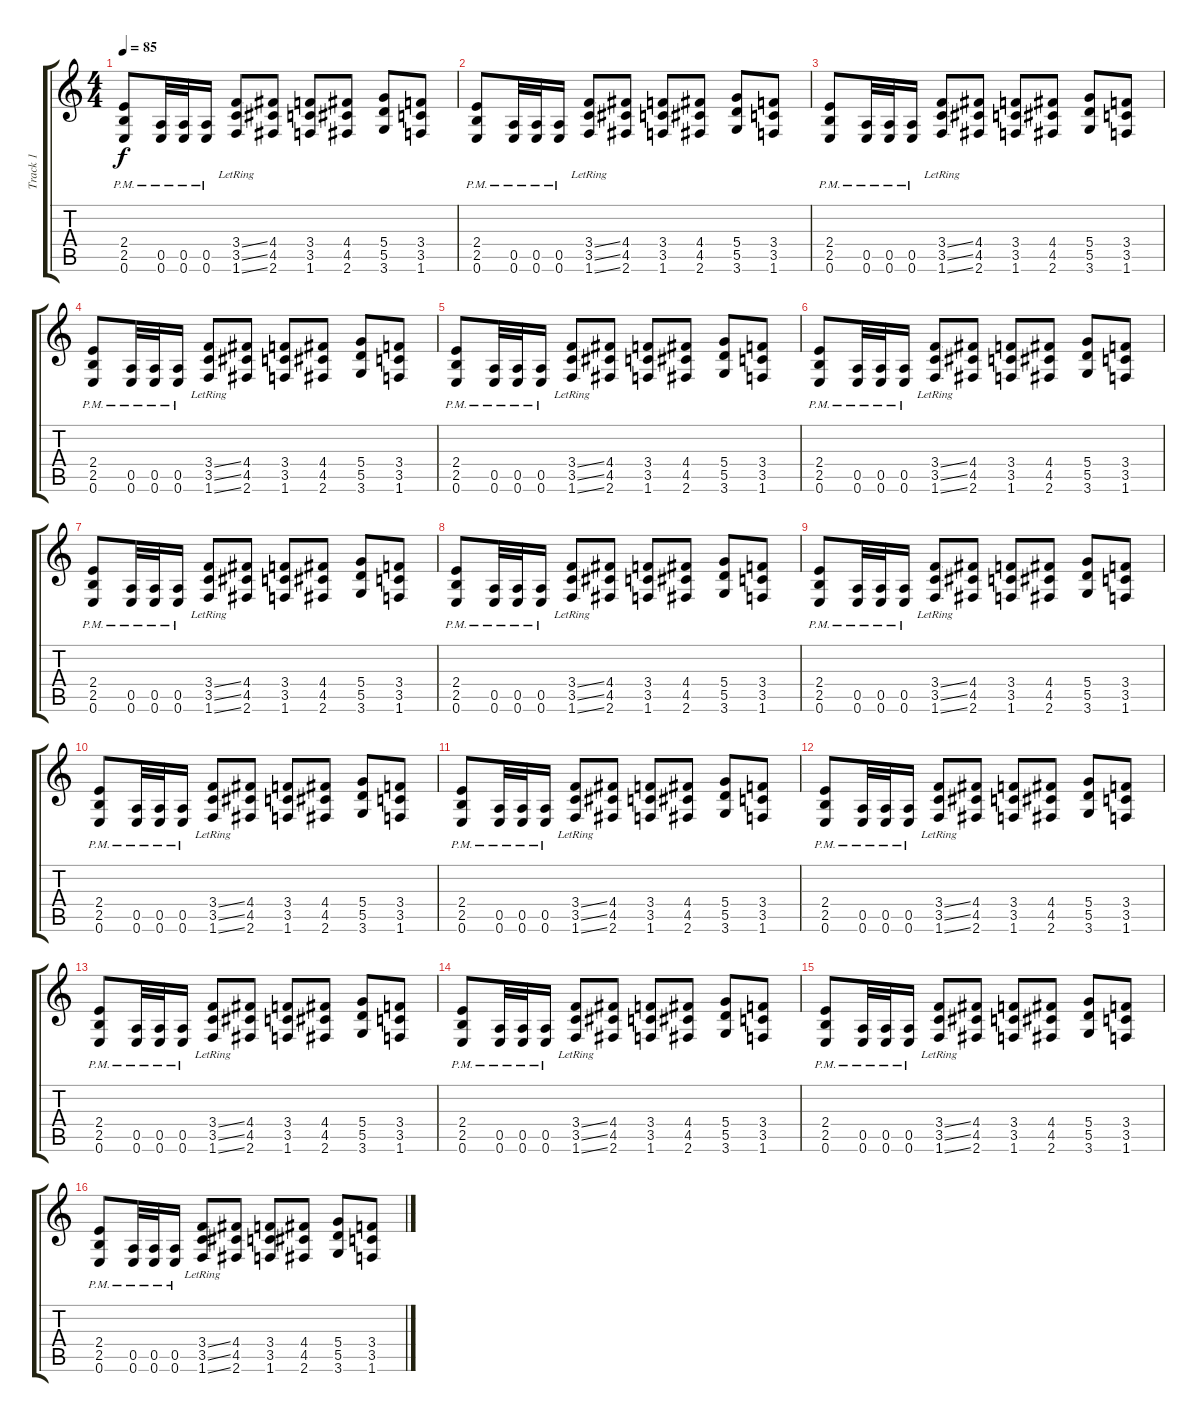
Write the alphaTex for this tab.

\track ("Track 1" "Track 1") {instrument distortionguitar}
\staff {score tabs}
\tuning (E4 B3 G3 D3 A2 E2) {hide}
\ts (4 4)
\tempo 85
\clef g2
\ks c
(2.4{pm} 2.5{pm} 0.6{pm}).8{dy f} (0.5{pm} 0.6{pm}).32 (0.5{pm} 0.6{pm}).32 (0.5{pm} 0.6{pm}).16 (3.4{ss lr} 3.5{ss lr} 1.6{ss lr}).8 (4.4 4.5 2.6).8 (3.4 3.5 1.6).8 (4.4 4.5 2.6).8 (5.4 5.5 3.6).8 (3.4 3.5 1.6).8 |
(2.4{pm} 2.5{pm} 0.6{pm}).8 (0.5{pm} 0.6{pm}).32 (0.5{pm} 0.6{pm}).32 (0.5{pm} 0.6{pm}).16 (3.4{ss lr} 3.5{ss lr} 1.6{ss lr}).8 (4.4 4.5 2.6).8 (3.4 3.5 1.6).8 (4.4 4.5 2.6).8 (5.4 5.5 3.6).8 (3.4 3.5 1.6).8 |
(2.4{pm} 2.5{pm} 0.6{pm}).8 (0.5{pm} 0.6{pm}).32 (0.5{pm} 0.6{pm}).32 (0.5{pm} 0.6{pm}).16 (3.4{ss lr} 3.5{ss lr} 1.6{ss lr}).8 (4.4 4.5 2.6).8 (3.4 3.5 1.6).8 (4.4 4.5 2.6).8 (5.4 5.5 3.6).8 (3.4 3.5 1.6).8 |
(2.4{pm} 2.5{pm} 0.6{pm}).8 (0.5{pm} 0.6{pm}).32 (0.5{pm} 0.6{pm}).32 (0.5{pm} 0.6{pm}).16 (3.4{ss lr} 3.5{ss lr} 1.6{ss lr}).8 (4.4 4.5 2.6).8 (3.4 3.5 1.6).8 (4.4 4.5 2.6).8 (5.4 5.5 3.6).8 (3.4 3.5 1.6).8 |
(2.4{pm} 2.5{pm} 0.6{pm}).8 (0.5{pm} 0.6{pm}).32 (0.5{pm} 0.6{pm}).32 (0.5{pm} 0.6{pm}).16 (3.4{ss lr} 3.5{ss lr} 1.6{ss lr}).8 (4.4 4.5 2.6).8 (3.4 3.5 1.6).8 (4.4 4.5 2.6).8 (5.4 5.5 3.6).8 (3.4 3.5 1.6).8 |
(2.4{pm} 2.5{pm} 0.6{pm}).8 (0.5{pm} 0.6{pm}).32 (0.5{pm} 0.6{pm}).32 (0.5{pm} 0.6{pm}).16 (3.4{ss lr} 3.5{ss lr} 1.6{ss lr}).8 (4.4 4.5 2.6).8 (3.4 3.5 1.6).8 (4.4 4.5 2.6).8 (5.4 5.5 3.6).8 (3.4 3.5 1.6).8 |
(2.4{pm} 2.5{pm} 0.6{pm}).8 (0.5{pm} 0.6{pm}).32 (0.5{pm} 0.6{pm}).32 (0.5{pm} 0.6{pm}).16 (3.4{ss lr} 3.5{ss lr} 1.6{ss lr}).8 (4.4 4.5 2.6).8 (3.4 3.5 1.6).8 (4.4 4.5 2.6).8 (5.4 5.5 3.6).8 (3.4 3.5 1.6).8 |
(2.4{pm} 2.5{pm} 0.6{pm}).8 (0.5{pm} 0.6{pm}).32 (0.5{pm} 0.6{pm}).32 (0.5{pm} 0.6{pm}).16 (3.4{ss lr} 3.5{ss lr} 1.6{ss lr}).8 (4.4 4.5 2.6).8 (3.4 3.5 1.6).8 (4.4 4.5 2.6).8 (5.4 5.5 3.6).8 (3.4 3.5 1.6).8 |
(2.4{pm} 2.5{pm} 0.6{pm}).8 (0.5{pm} 0.6{pm}).32 (0.5{pm} 0.6{pm}).32 (0.5{pm} 0.6{pm}).16 (3.4{ss lr} 3.5{ss lr} 1.6{ss lr}).8 (4.4 4.5 2.6).8 (3.4 3.5 1.6).8 (4.4 4.5 2.6).8 (5.4 5.5 3.6).8 (3.4 3.5 1.6).8 |
(2.4{pm} 2.5{pm} 0.6{pm}).8 (0.5{pm} 0.6{pm}).32 (0.5{pm} 0.6{pm}).32 (0.5{pm} 0.6{pm}).16 (3.4{ss lr} 3.5{ss lr} 1.6{ss lr}).8 (4.4 4.5 2.6).8 (3.4 3.5 1.6).8 (4.4 4.5 2.6).8 (5.4 5.5 3.6).8 (3.4 3.5 1.6).8 |
(2.4{pm} 2.5{pm} 0.6{pm}).8 (0.5{pm} 0.6{pm}).32 (0.5{pm} 0.6{pm}).32 (0.5{pm} 0.6{pm}).16 (3.4{ss lr} 3.5{ss lr} 1.6{ss lr}).8 (4.4 4.5 2.6).8 (3.4 3.5 1.6).8 (4.4 4.5 2.6).8 (5.4 5.5 3.6).8 (3.4 3.5 1.6).8 |
(2.4{pm} 2.5{pm} 0.6{pm}).8 (0.5{pm} 0.6{pm}).32 (0.5{pm} 0.6{pm}).32 (0.5{pm} 0.6{pm}).16 (3.4{ss lr} 3.5{ss lr} 1.6{ss lr}).8 (4.4 4.5 2.6).8 (3.4 3.5 1.6).8 (4.4 4.5 2.6).8 (5.4 5.5 3.6).8 (3.4 3.5 1.6).8 |
(2.4{pm} 2.5{pm} 0.6{pm}).8 (0.5{pm} 0.6{pm}).32 (0.5{pm} 0.6{pm}).32 (0.5{pm} 0.6{pm}).16 (3.4{ss lr} 3.5{ss lr} 1.6{ss lr}).8 (4.4 4.5 2.6).8 (3.4 3.5 1.6).8 (4.4 4.5 2.6).8 (5.4 5.5 3.6).8 (3.4 3.5 1.6).8 |
(2.4{pm} 2.5{pm} 0.6{pm}).8 (0.5{pm} 0.6{pm}).32 (0.5{pm} 0.6{pm}).32 (0.5{pm} 0.6{pm}).16 (3.4{ss lr} 3.5{ss lr} 1.6{ss lr}).8 (4.4 4.5 2.6).8 (3.4 3.5 1.6).8 (4.4 4.5 2.6).8 (5.4 5.5 3.6).8 (3.4 3.5 1.6).8 |
(2.4{pm} 2.5{pm} 0.6{pm}).8 (0.5{pm} 0.6{pm}).32 (0.5{pm} 0.6{pm}).32 (0.5{pm} 0.6{pm}).16 (3.4{ss lr} 3.5{ss lr} 1.6{ss lr}).8 (4.4 4.5 2.6).8 (3.4 3.5 1.6).8 (4.4 4.5 2.6).8 (5.4 5.5 3.6).8 (3.4 3.5 1.6).8 |
(2.4{pm} 2.5{pm} 0.6{pm}).8 (0.5{pm} 0.6{pm}).32 (0.5{pm} 0.6{pm}).32 (0.5{pm} 0.6{pm}).16 (3.4{ss lr} 3.5{ss lr} 1.6{ss lr}).8 (4.4 4.5 2.6).8 (3.4 3.5 1.6).8 (4.4 4.5 2.6).8 (5.4 5.5 3.6).8 (3.4 3.5 1.6).8
